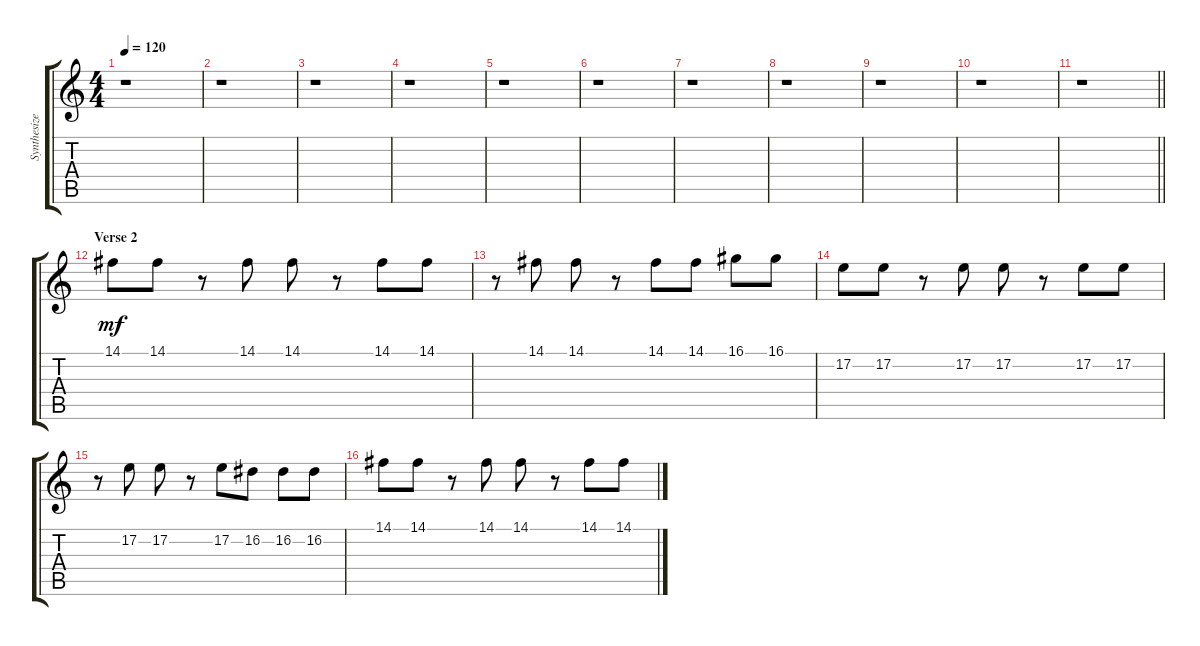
\track ("Synthesizer 2" "Synthesize") {instrument lead4chiff}
\staff {score tabs}
\tuning (E4 B3 G3 D3 A2 E2) {hide}
\ts (4 4)
\tempo 120
\clef g2
\ks c
r.1{dy mf} |
r.1 |
r.1 |
r.1 |
r.1 |
r.1 |
r.1 |
r.1 |
r.1 |
r.1 |
\barLineRight lightlight
r.1 |
\section ("" "Verse 2")
14.1.8{volume 10} 14.1.8 r.8 14.1.8 14.1.8 r.8 14.1.8 14.1.8 |
r.8 14.1.8 14.1.8 r.8 14.1.8 14.1.8 16.1.8 16.1.8 |
17.2.8 17.2.8 r.8 17.2.8 17.2.8 r.8 17.2.8 17.2.8 |
r.8 17.2.8 17.2.8 r.8 17.2.8 16.2.8 16.2.8 16.2.8 |
14.1.8 14.1.8 r.8 14.1.8 14.1.8 r.8 14.1.8 14.1.8
